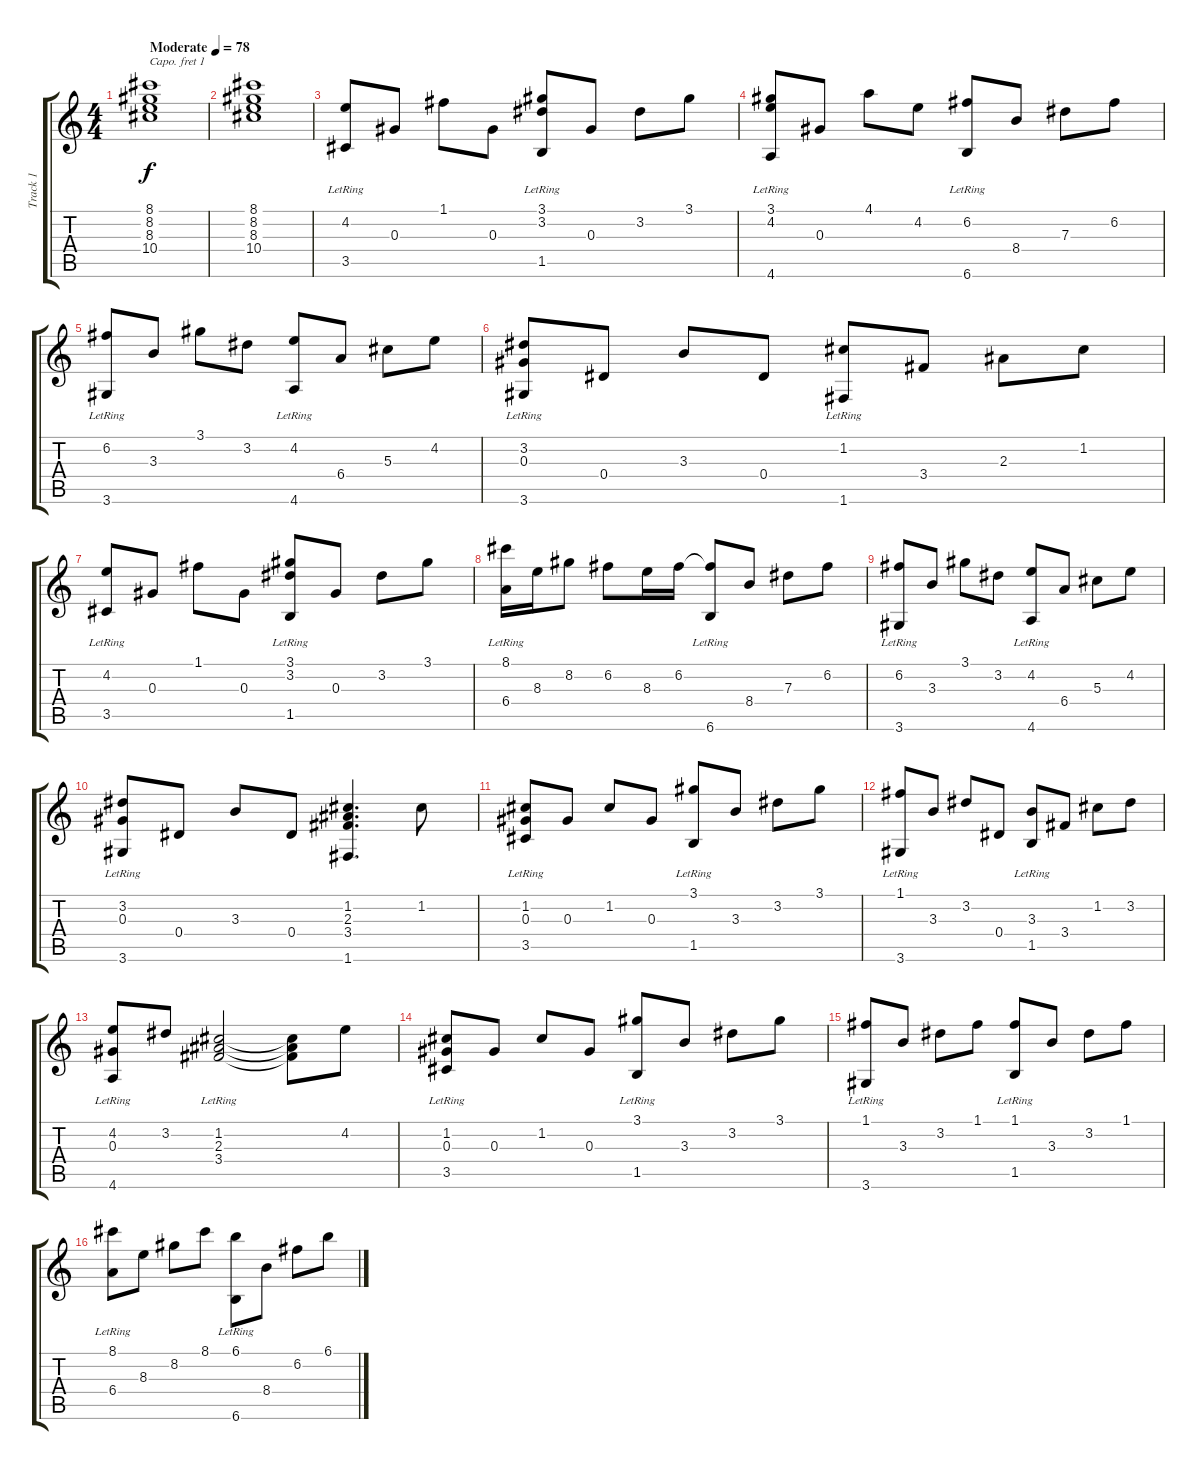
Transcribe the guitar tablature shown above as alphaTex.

\track ("Track 1" "Track 1") {instrument acousticguitarnylon}
\staff {score tabs}
\capo 1
\tuning (E4 B3 G3 D3 A2 E2) {hide}
\ts (4 4)
\tempo (78 "Moderate")
\clef g2
\ks c
(8.1 8.2 8.3 10.4).1{dy f instrument acousticguitarnylon} |
(8.1 8.2 8.3 10.4).1 |
(4.2{lr} 3.5{lr}).8 0.3.8 1.1.8 0.3.8 (3.1{lr} 3.2{lr} 1.5{lr}).8 0.3.8 3.2.8 3.1.8 |
(3.1{lr} 4.2{lr} 4.6{lr}).8 0.3.8 4.1.8 4.2.8 (6.2{lr} 6.6{lr}).8 8.4.8 7.3.8 6.2.8 |
(6.2{lr} 3.6{lr}).8 3.3.8 3.1.8 3.2.8 (4.2{lr} 4.6{lr}).8 6.4.8 5.3.8 4.2.8 |
(3.2{lr} 0.3{lr} 3.6{lr}).8 0.4.8 3.3.8 0.4.8 (1.2{lr} 1.6{lr}).8 3.4.8 2.3.8 1.2.8 |
(4.2{lr} 3.5{lr}).8 0.3.8 1.1.8 0.3.8 (3.1{lr} 3.2{lr} 1.5{lr}).8 0.3.8 3.2.8 3.1.8 |
(8.1{lr} 6.4{lr}).16 8.3.16 8.2.8 6.2.8 8.3.16 6.2.16 (6.2{t} 6.6{lr}).8 8.4.8 7.3.8 6.2.8 |
(6.2{lr} 3.6{lr}).8 3.3.8 3.1.8 3.2.8 (4.2{lr} 4.6{lr}).8 6.4.8 5.3.8 4.2.8 |
(3.2{lr} 0.3{lr} 3.6{lr}).8 0.4.8 3.3.8 0.4.8 (1.2 2.3 3.4 1.6).4{d} 1.2.8 |
(1.2{lr} 0.3{lr} 3.5{lr}).8 0.3.8 1.2.8 0.3.8 (3.1{lr} 1.5{lr}).8 3.3.8 3.2.8 3.1.8 |
(1.1{lr} 3.6{lr}).8 3.3.8 3.2.8 0.4.8 (3.3{lr} 1.5{lr}).8 3.4.8 1.2.8 3.2.8 |
(4.2{lr} 0.3{lr} 4.6{lr}).8 3.2.8 (1.2{lr} 2.3{lr} 3.4{lr}).2 (1.2{t} 2.3{t} 3.4{t}).8 4.2.8 |
(1.2{lr} 0.3{lr} 3.5{lr}).8 0.3.8 1.2.8 0.3.8 (3.1{lr} 1.5{lr}).8 3.3.8 3.2.8 3.1.8 |
(1.1{lr} 3.6{lr}).8 3.3.8 3.2.8 1.1.8 (1.1{lr} 1.5{lr}).8 3.3.8 3.2.8 1.1.8 |
(8.1{lr} 6.4{lr}).8 8.3.8 8.2.8 8.1.8 (6.1{lr} 6.6{lr}).8 8.4.8 6.2.8 6.1.8
